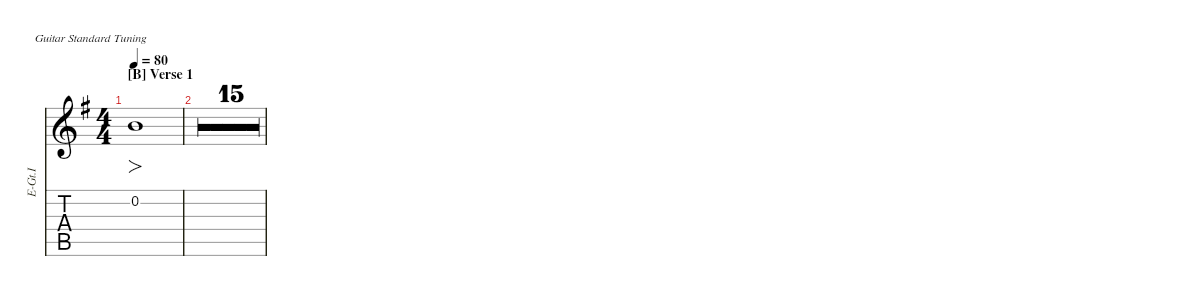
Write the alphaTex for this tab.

\hideDynamics
\bracketExtendMode nobrackets
\otherSystemsTrackNameOrientation horizontal
\track ("E.Guitar I" "E-Gt.I") {defaultSystemsLayout 4 multiBarRest instrument distortionguitar}
\staff {score tabs}
\tuning (E4 B3 G3 D3 A2 E2)
\ts (4 4)
\section ("B" "Verse 1")
\tempo 80
\clef g2
\ks g
0.2{acc forcenatural}.1{fo dy mf beam Down} |
r.1{beam Down} |
r.1{beam Down} |
r.1{beam Down} |
r.1{beam Down} |
r.1{beam Down} |
r.1{beam Down} |
r.1{beam Down} |
r.1{beam Down} |
r.1{beam Down} |
r.1{beam Down} |
r.1{beam Down} |
r.1{beam Down} |
r.1{beam Down} |
r.1{beam Down} |
r.1{beam Down}
